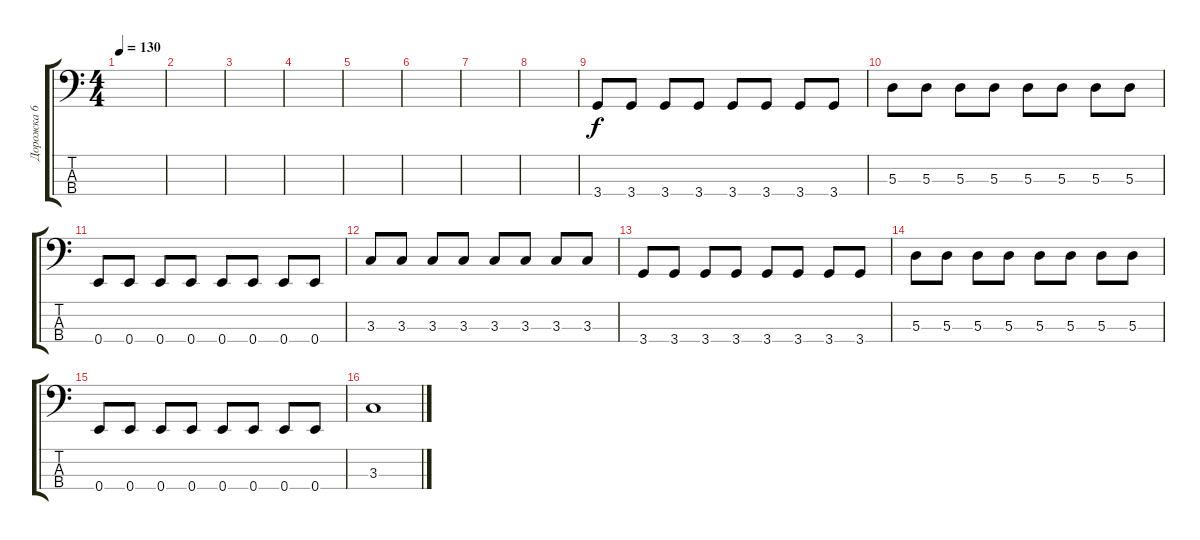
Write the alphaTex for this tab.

\track ("Дорожка 6" "Дорожка 6") {instrument electricbassfinger}
\staff {score tabs}
\tuning (G2 D2 A1 E1) {hide}
\ts (4 4)
\tempo 130
\clef f4
\ks c
|
|
|
|
|
|
|
|
3.4.8 3.4.8 3.4.8 3.4.8 3.4.8 3.4.8 3.4.8 3.4.8 |
5.3.8 5.3.8 5.3.8 5.3.8 5.3.8 5.3.8 5.3.8 5.3.8 |
0.4.8 0.4.8 0.4.8 0.4.8 0.4.8 0.4.8 0.4.8 0.4.8 |
3.3.8 3.3.8 3.3.8 3.3.8 3.3.8 3.3.8 3.3.8 3.3.8 |
3.4.8 3.4.8 3.4.8 3.4.8 3.4.8 3.4.8 3.4.8 3.4.8 |
5.3.8 5.3.8 5.3.8 5.3.8 5.3.8 5.3.8 5.3.8 5.3.8 |
0.4.8 0.4.8 0.4.8 0.4.8 0.4.8 0.4.8 0.4.8 0.4.8 |
3.3.1
